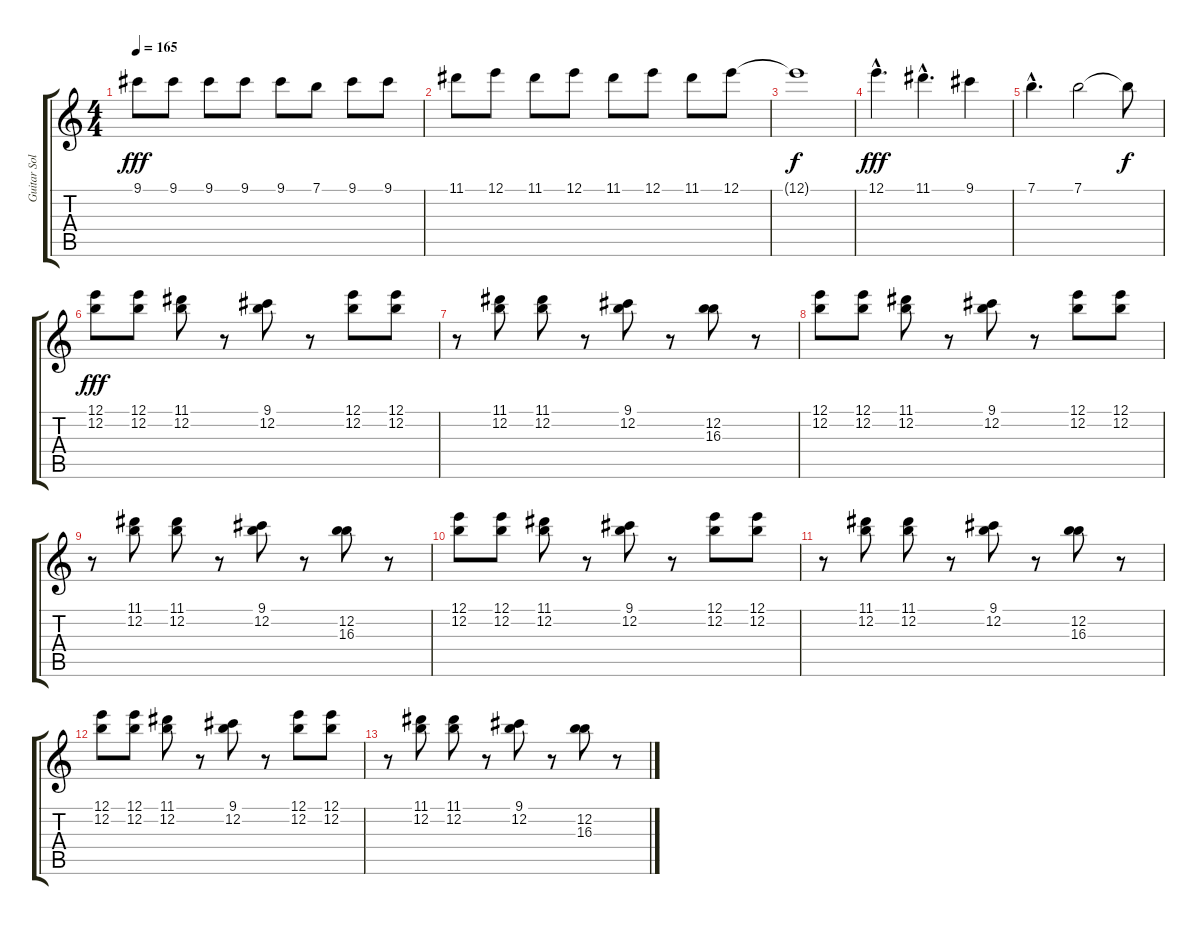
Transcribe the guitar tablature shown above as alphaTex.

\track ("Guitar Solo 1-2-3-4" "Guitar Sol") {instrument distortionguitar}
\staff {score tabs}
\tuning (E4 B3 G3 D3 A2 E2) {hide}
\ts (4 4)
\tempo 165
\clef g2
\ks c
9.1.8{dy fff} 9.1.8 9.1.8 9.1.8 9.1.8 7.1.8 9.1.8 9.1.8 |
11.1.8 12.1.8 11.1.8 12.1.8 11.1.8 12.1.8 11.1.8 12.1.8 |
12.1{t}.1{dy f} |
12.1{hac}.4{d dy fff} 11.1{hac}.4{d} 9.1.4 |
7.1{hac}.4{d} 7.1.2 7.1{t}.8{dy f} |
(12.1 12.2).8{dy fff volume 13} (12.1 12.2).8{volume 12} (11.1 12.2).8{volume 12} r.8 (9.1 12.2).8{volume 12} r.8 (12.1 12.2).8{volume 12} (12.1 12.2).8{volume 11} |
r.8 (11.1 12.2).8{volume 11} (11.1 12.2).8{volume 11} r.8 (9.1 12.2).8{volume 10} r.8 (12.2 16.3).8{volume 10} r.8 |
(12.1 12.2).8{volume 10} (12.1 12.2).8{volume 10} (11.1 12.2).8{volume 10} r.8 (9.1 12.2).8{volume 9} r.8 (12.1 12.2).8{volume 9} (12.1 12.2).8{volume 9} |
r.8 (11.1 12.2).8{volume 8} (11.1 12.2).8{volume 8} r.8 (9.1 12.2).8{volume 8} r.8 (12.2 16.3).8{volume 7} r.8 |
(12.1 12.2).8{volume 7} (12.1 12.2).8{volume 7} (11.1 12.2).8{volume 7} r.8 (9.1 12.2).8{volume 6} r.8 (12.1 12.2).8{volume 6} (12.1 12.2).8{volume 6} |
r.8 (11.1 12.2).8{volume 6} (11.1 12.2).8{volume 5} r.8 (9.1 12.2).8{volume 5} r.8 (12.2 16.3).8{volume 5} r.8 |
(12.1 12.2).8{volume 4} (12.1 12.2).8{volume 4} (11.1 12.2).8{volume 4} r.8 (9.1 12.2).8{volume 4} r.8 (12.1 12.2).8{volume 3} (12.1 12.2).8{volume 3} |
r.8 (11.1 12.2).8{volume 3} (11.1 12.2).8{volume 3} r.8 (9.1 12.2).8{volume 2} r.8 (12.2 16.3).8{volume 2} r.8
